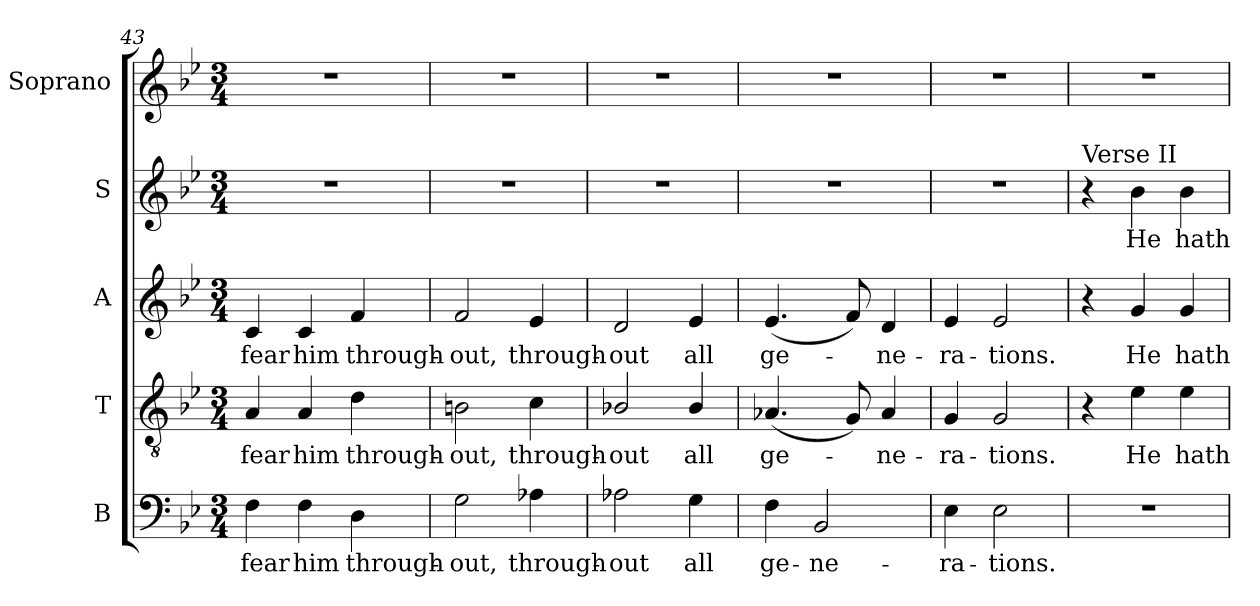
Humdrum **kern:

**kern	**text	**kern	**text	**kern	**text	**kern	**text	**kern
*part5	*part5	*part4	*part4	*part3	*part3	*part2	*part2	*part1
*staff5	*staff5	*staff4	*staff4	*staff3	*staff3	*staff2	*staff2	*staff1
*I"B	*	*I"T	*	*I"A	*	*I"S	*	*I"Soprano
*I'B.	*	*I'T.	*	*I'A.	*	*I'S.	*	*I'S.
*clefF4	*	*clefGv2	*	*clefG2	*	*clefG2	*	*clefG2
*	*	*ITrd7c12	*	*	*	*	*	*
*k[b-e-]	*	*k[b-e-]	*	*k[b-e-]	*	*k[b-e-]	*	*k[b-e-]
*B-:	*	*B-:	*	*B-:	*	*B-:	*	*B-:
*M3/4	*	*M3/4	*	*M3/4	*	*M3/4	*	*M3/4
=43	=43	=43	=43	=43	=43	=43	=43	=43
!	!LO:LY:b:color=#000000	!	!	!	!	!	!	!
!	!	!	!LO:LY:b:color=#000000	!	!	!	!	!
!	!	!	!	!	!LO:LY:b:color=#000000	!LO:N:vis=1	!	!LO:N:vis=1
4Fi\	fear	4AAi/	fear	4ci/	fear	2.r	.	2.r
!	!LO:LY:b:color=#000000	!	!	!	!	!	!	!
!	!	!	!LO:LY:b:color=#000000	!	!	!	!	!
!	!	!	!	!	!LO:LY:b:color=#000000	!	!	!
4Fi\	him	4AAi/	him	4ci/	him	.	.	.
!	!LO:LY:b:color=#000000	!	!	!	!	!	!	!
!	!	!	!LO:LY:b:color=#000000	!	!	!	!	!
!	!	!	!	!	!LO:LY:b:color=#000000	!	!	!
4Di\	through-	4Di\	through-	4fi/	through-	.	.	.
!!LO:LB:g=z
=44	=44	=44	=44	=44	=44	=44	=44	=44
!	!LO:LY:b:color=#000000	!	!	!	!	!	!	!
!	!	!	!LO:LY:b:color=#000000	!	!	!	!	!
!	!	!	!	!	!LO:LY:b:color=#000000	!LO:N:vis=1	!	!LO:N:vis=1
2Gi\	-out,	2BBni\	-out,	2fi/	-out,	2.r	.	2.r
!	!LO:LY:b:color=#000000	!	!	!	!	!	!	!
!	!	!	!LO:LY:b:color=#000000	!	!	!	!	!
!	!	!	!	!	!LO:LY:b:color=#000000	!	!	!
4A-Xi\	through-	4Ci\	through-	4e-i/	through-	.	.	.
=45	=45	=45	=45	=45	=45	=45	=45	=45
!	!LO:LY:b:color=#000000	!	!	!	!	!	!	!
!	!	!	!LO:LY:b:color=#000000	!	!	!	!	!
!	!	!	!	!	!LO:LY:b:color=#000000	!LO:N:vis=1	!	!LO:N:vis=1
2A-Xi\	-out	2BB-Xi/	-out	2di/	-out	2.r	.	2.r
!	!LO:LY:b:color=#000000	!	!	!	!	!	!	!
!	!	!	!LO:LY:b:color=#000000	!	!	!	!	!
!	!	!	!	!	!LO:LY:b:color=#000000	!	!	!
4Gi\	all	4BB-i/	all	4e-i/	all	.	.	.
=46	=46	=46	=46	=46	=46	=46	=46	=46
!	!LO:LY:b:color=#000000	!	!	!	!	!	!	!
!	!	!	!LO:LY:b:color=#000000	!	!	!	!	!
!	!	!	!	!	!LO:LY:b:color=#000000	!LO:N:vis=1	!	!LO:N:vis=1
4Fi\	ge-	(4.AA-Xi/	ge-	(4.e-i/	ge-	2.r	.	2.r
!	!LO:LY:b:color=#000000	!	!	!	!	!	!	!
2BB-i/	-ne-	.	.	.	.	.	.	.
.	.	8GGi/)	.	8fi/)	.	.	.	.
!	!	!	!LO:LY:b:color=#000000	!	!	!	!	!
!	!	!	!	!	!LO:LY:b:color=#000000	!	!	!
.	.	4AA-i/	-ne-	4di/	-ne-	.	.	.
=47	=47	=47	=47	=47	=47	=47	=47	=47
!	!LO:LY:b:color=#000000	!	!	!	!	!	!	!
!	!	!	!LO:LY:b:color=#000000	!	!	!	!	!
!	!	!	!	!	!LO:LY:b:color=#000000	!LO:N:vis=1	!	!LO:N:vis=1
4E-i\	-ra-	4GGi/	-ra-	4e-i/	-ra-	2.r	.	2.r
!	!LO:LY:b:color=#000000	!	!	!	!	!	!	!
!	!	!	!LO:LY:b:color=#000000	!	!	!	!	!
!	!	!	!	!	!LO:LY:b:color=#000000	!	!	!
2E-i\	-tions.	2GGi/	-tions.	2e-i/	-tions.	.	.	.
=48	=48	=48	=48	=48	=48	=48	=48	=48
!	!	!	!	!	!	!LO:TX:a:t=Verse II	!	!
!LO:N:vis=1	!	!	!	!	!	!	!	!LO:N:vis=1
2.r	.	4r	.	4r	.	4r	.	2.r
!	!	!	!LO:LY:b:color=#000000	!	!	!	!	!
!	!	!	!	!	!LO:LY:b:color=#000000	!	!	!
!	!	!	!	!	!	!	!LO:LY:b:color=#000000	!
.	.	4E-i\	He	4gi/	He	4b-i\	He	.
!	!	!	!LO:LY:b:color=#000000	!	!	!	!	!
!	!	!	!	!	!LO:LY:b:color=#000000	!	!	!
!	!	!	!	!	!	!	!LO:LY:b:color=#000000	!
.	.	4E-i\	hath	4gi/	hath	4b-i\	hath	.
=	=	=	=	=	=	=	=	=
*-	*-	*-	*-	*-	*-	*-	*-	*-
